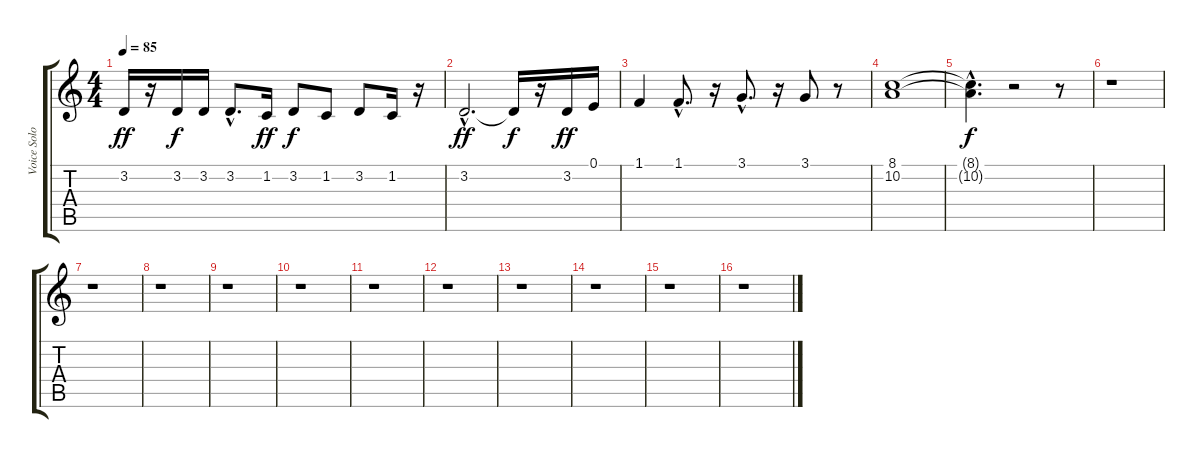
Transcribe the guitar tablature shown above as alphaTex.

\track ("Voice Solo" "Voice Solo") {instrument electricpiano1}
\staff {score tabs}
\tuning (E4 B3 G3 D3 A2 E2) {hide}
\ts (4 4)
\tempo 85
\clef g2
\ks c
3.2.16{dy ff} r.16 3.2.16{dy f} 3.2.16 3.2{hac}.8{d} 1.2.16{dy ff} 3.2.8{dy f} 1.2.8 3.2.8 1.2.16 r.16 |
3.2{hac}.2{d dy ff} 3.2{t}.16{dy f} r.16 3.2.16{dy ff} 0.1.16 |
1.1.4 1.1{hac}.8{d} r.16 3.1{hac}.8{d} r.16 3.1.8 r.8 |
(8.1 10.2).1 |
(8.1{hac t} 10.2{hac t}).4{d dy f} r.2 r.8 |
r.1 |
r.1 |
r.1 |
r.1 |
r.1 |
r.1 |
r.1 |
r.1 |
r.1 |
r.1 |
r.1
